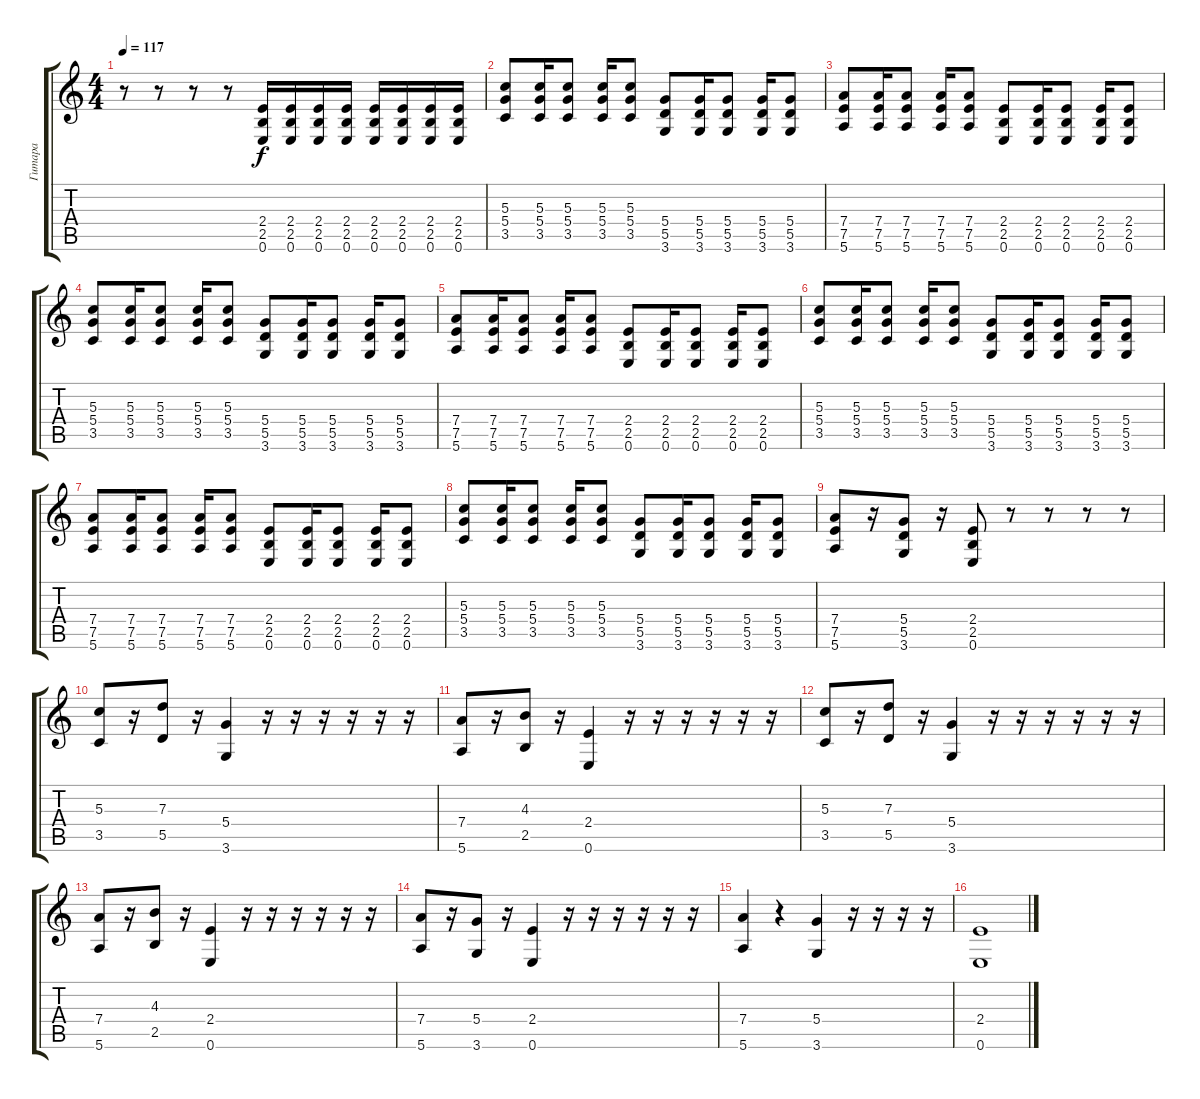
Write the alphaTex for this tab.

\track ("Гитара" "Гитара") {instrument distortionguitar}
\staff {score tabs}
\tuning (E4 B3 G3 D3 A2 E2) {hide}
\ts (4 4)
\tempo 117
\clef g2
\ks c
r.8{dy f} r.8 r.8 r.8 (2.4 2.5 0.6).16 (2.4 2.5 0.6).16 (2.4 2.5 0.6).16 (2.4 2.5 0.6).16 (2.4 2.5 0.6).16 (2.4 2.5 0.6).16 (2.4 2.5 0.6).16 (2.4 2.5 0.6).16 |
(5.3 5.4 3.5).8 (5.3 5.4 3.5).16 (5.3 5.4 3.5).8 (5.3 5.4 3.5).16 (5.3 5.4 3.5).8 (5.4 5.5 3.6).8 (5.4 5.5 3.6).16 (5.4 5.5 3.6).8 (5.4 5.5 3.6).16 (5.4 5.5 3.6).8 |
(7.4 7.5 5.6).8 (7.4 7.5 5.6).16 (7.4 7.5 5.6).8 (7.4 7.5 5.6).16 (7.4 7.5 5.6).8 (2.4 2.5 0.6).8 (2.4 2.5 0.6).16 (2.4 2.5 0.6).8 (2.4 2.5 0.6).16 (2.4 2.5 0.6).8 |
(5.3 5.4 3.5).8 (5.3 5.4 3.5).16 (5.3 5.4 3.5).8 (5.3 5.4 3.5).16 (5.3 5.4 3.5).8 (5.4 5.5 3.6).8 (5.4 5.5 3.6).16 (5.4 5.5 3.6).8 (5.4 5.5 3.6).16 (5.4 5.5 3.6).8 |
(7.4 7.5 5.6).8 (7.4 7.5 5.6).16 (7.4 7.5 5.6).8 (7.4 7.5 5.6).16 (7.4 7.5 5.6).8 (2.4 2.5 0.6).8 (2.4 2.5 0.6).16 (2.4 2.5 0.6).8 (2.4 2.5 0.6).16 (2.4 2.5 0.6).8 |
(5.3 5.4 3.5).8 (5.3 5.4 3.5).16 (5.3 5.4 3.5).8 (5.3 5.4 3.5).16 (5.3 5.4 3.5).8 (5.4 5.5 3.6).8 (5.4 5.5 3.6).16 (5.4 5.5 3.6).8 (5.4 5.5 3.6).16 (5.4 5.5 3.6).8 |
(7.4 7.5 5.6).8 (7.4 7.5 5.6).16 (7.4 7.5 5.6).8 (7.4 7.5 5.6).16 (7.4 7.5 5.6).8 (2.4 2.5 0.6).8 (2.4 2.5 0.6).16 (2.4 2.5 0.6).8 (2.4 2.5 0.6).16 (2.4 2.5 0.6).8 |
(5.3 5.4 3.5).8 (5.3 5.4 3.5).16 (5.3 5.4 3.5).8 (5.3 5.4 3.5).16 (5.3 5.4 3.5).8 (5.4 5.5 3.6).8 (5.4 5.5 3.6).16 (5.4 5.5 3.6).8 (5.4 5.5 3.6).16 (5.4 5.5 3.6).8 |
(7.4 7.5 5.6).8 r.16 (5.4 5.5 3.6).8 r.16 (2.4 2.5 0.6).8 r.8 r.8 r.8 r.8 |
(5.3 3.5).8 r.16 (7.3 5.5).8 r.16 (5.4 3.6).4 r.16 r.16 r.16 r.16 r.16 r.16 |
(7.4 5.6).8 r.16 (4.3 2.5).8 r.16 (2.4 0.6).4 r.16 r.16 r.16 r.16 r.16 r.16 |
(5.3 3.5).8 r.16 (7.3 5.5).8 r.16 (5.4 3.6).4 r.16 r.16 r.16 r.16 r.16 r.16 |
(7.4 5.6).8 r.16 (4.3 2.5).8 r.16 (2.4 0.6).4 r.16 r.16 r.16 r.16 r.16 r.16 |
(7.4 5.6).8 r.16 (5.4 3.6).8 r.16 (2.4 0.6).4 r.16 r.16 r.16 r.16 r.16 r.16 |
(7.4 5.6).4 r.4 (5.4 3.6).4 r.16 r.16 r.16 r.16 |
(2.4 0.6).1
